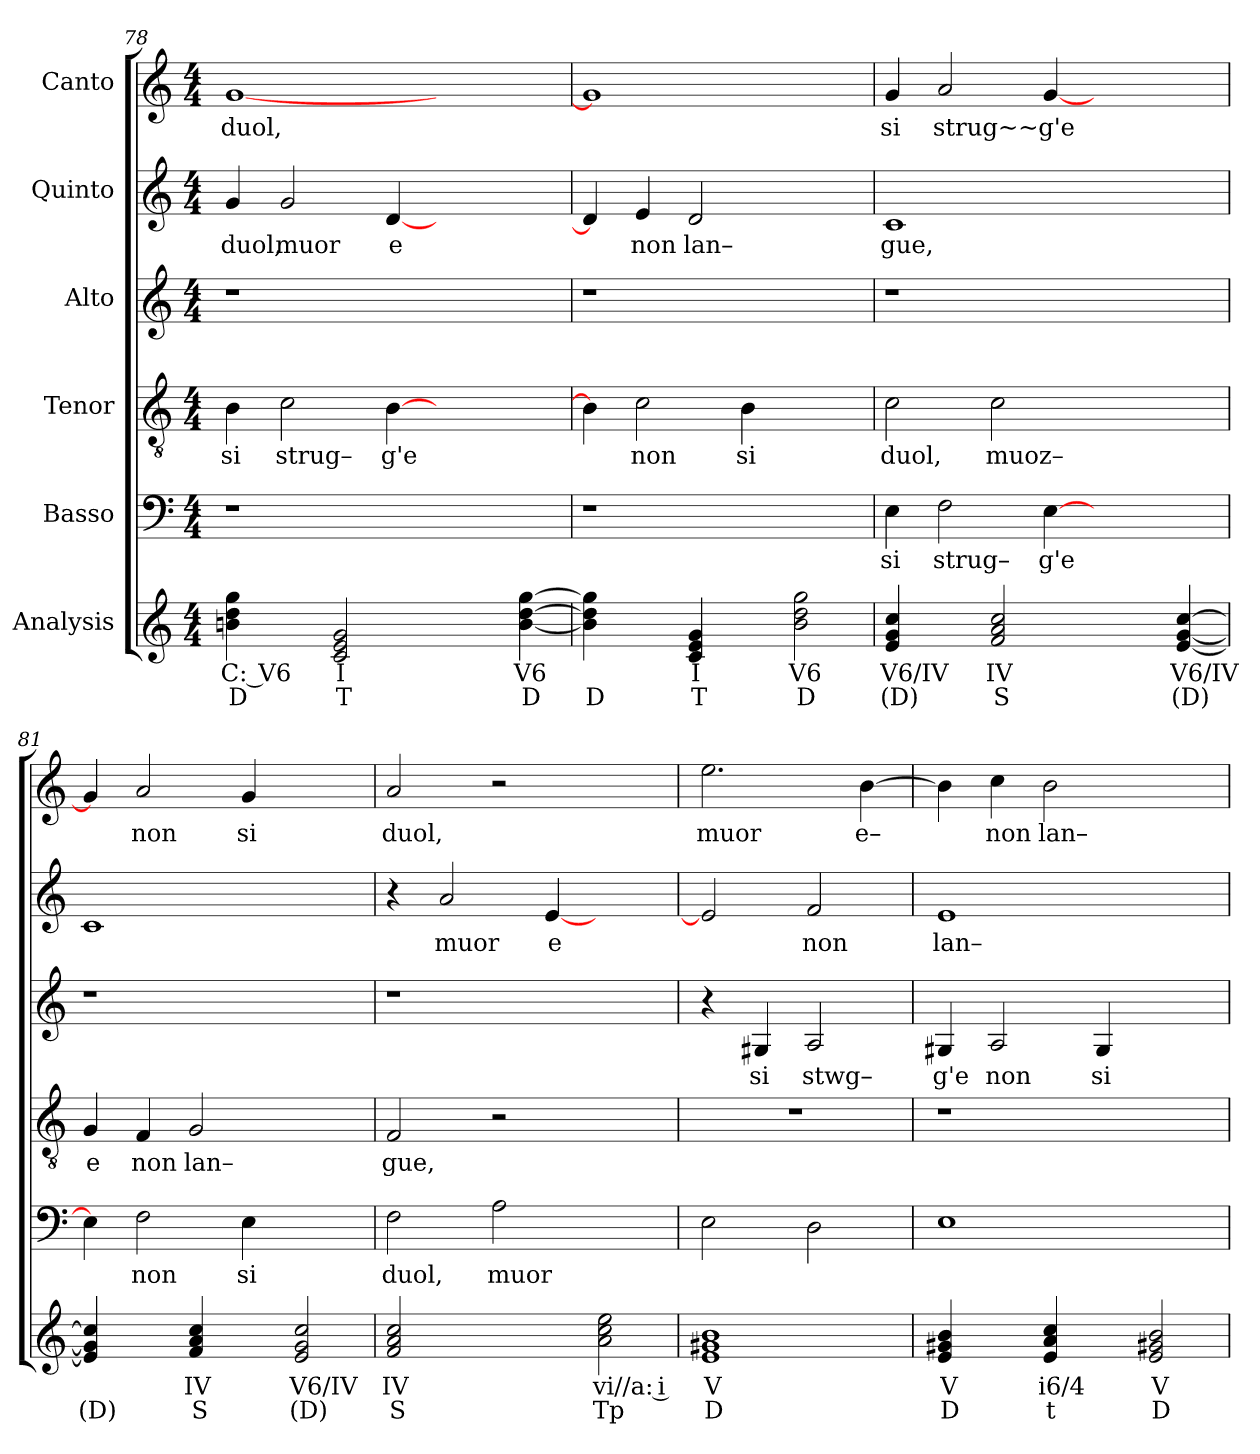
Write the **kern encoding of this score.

**kern	**text	**text	**kern	**text	**kern	**text	**kern	**text	**kern	**text	**kern	**text
*part6	*part6	*part6	*part5	*part5	*part4	*part4	*part3	*part3	*part2	*part2	*part1	*part1
*staff6	*staff6	*staff6	*staff5	*staff5	*staff4	*staff4	*staff3	*staff3	*staff2	*staff2	*staff1	*staff1
*I"Analysis	*	*	*I"Basso	*	*I"Tenor	*	*I"Alto	*	*I"Quinto	*	*I"Canto	*
*	*	*	*clefF4	*	*clefGv2	*	*clefG2	*	*clefG2	*	*clefG2	*
*k[]	*	*	*k[]	*	*k[]	*	*k[]	*	*k[]	*	*k[]	*
*M4/4	*	*	*M4/4	*	*M4/4	*	*M4/4	*	*M4/4	*	*M4/4	*
=78	=78	=78	=78	=78	=78	=78	=78	=78	=78	=78	=78	=78
!	!	!	!	!	!	!LO:LY:b	!	!	!	!	!	!
!	!	!	!	!	!	!	!	!	!	!LO:LY:b	!	!
!	!	!	!	!	!	!	!	!	!	!	!	!LO:LY:b
4bn 4dd 4gg	C: V6	D	1r	.	4B\	si	1r	.	4g/	duol,	[1g	duol,
!	!	!	!	!	!	!LO:LY:b	!	!	!	!	!	!
!	!	!	!	!	!	!	!	!	!	!LO:LY:b	!	!
4ryy	.	.	.	.	2c\	strug–	.	.	2g/	muor	.	.
2c 2e 2g	I	T	.	.	.	.	.	.	.	.	.	.
!	!	!	!	!	!	!LO:LY:b	!	!	!	!	!	!
!	!	!	!	!	!	!	!	!	!	!LO:LY:b	!	!
.	.	.	.	.	[4B\	g'e	.	.	[4d/	e	.	.
2ryy	.	.	2.ryy	.	2.ryy	.	2.ryy	.	2.ryy	.	2.ryy	.
[4b [4dd [4gg	V6	D	.	.	.	.	.	.	.	.	.	.
=79	=79	=79	=79	=79	=79	=79	=79	=79	=79	=79	=79	=79
4b] 4dd] 4gg]	.	D	1r	.	4B\]	.	1r	.	4d/]	.	1g]	.
!	!	!	!	!	!	!LO:LY:b	!	!	!	!	!	!
!	!	!	!	!	!	!	!	!	!	!LO:LY:b	!	!
4ryy	.	.	.	.	2c\	non	.	.	4e/	non	.	.
!	!	!	!	!	!	!	!	!	!	!LO:LY:b	!	!
4c 4e 4g	I	T	.	.	.	.	.	.	2d/	lan–	.	.
!	!	!	!	!	!	!LO:LY:b	!	!	!	!	!	!
4ryy	.	.	.	.	4B\	si	.	.	.	.	.	.
2b 2dd 2gg	V6	D	2ryy	.	2ryy	.	2ryy	.	2ryy	.	2ryy	.
=80	=80	=80	=80	=80	=80	=80	=80	=80	=80	=80	=80	=80
!	!	!	!	!LO:LY:b	!	!	!	!	!	!	!	!
!	!	!	!	!	!	!LO:LY:b	!	!	!	!	!	!
!	!	!	!	!	!	!	!	!	!	!LO:LY:b	!	!
!	!	!	!	!	!	!	!	!	!	!	!	!LO:LY:b
4e 4g 4cc	V6/IV	(D)	4E\	si	2c\	duol,	1r	.	1c	gue,	4g/	si
!	!	!	!	!LO:LY:b	!	!	!	!	!	!	!	!
!	!	!	!	!	!	!	!	!	!	!	!	!LO:LY:b
4ryy	.	.	2F\	strug–	.	.	.	.	.	.	2a/	strug~~
!	!	!	!	!	!	!LO:LY:b	!	!	!	!	!	!
2f 2a 2cc	IV	S	.	.	2c\	muoz–	.	.	.	.	.	.
!	!	!	!	!LO:LY:b	!	!	!	!	!	!	!	!
!	!	!	!	!	!	!	!	!	!	!	!	!LO:LY:b
.	.	.	[4E\	g'e	.	.	.	.	.	.	[4g/	g'e
2ryy	.	.	2.ryy	.	2.ryy	.	2.ryy	.	2.ryy	.	2.ryy	.
[4e [4g [4cc	V6/IV	(D)	.	.	.	.	.	.	.	.	.	.
=81	=81	=81	=81	=81	=81	=81	=81	=81	=81	=81	=81	=81
!	!	!	!	!	!	!LO:LY:b	!	!	!	!	!	!
4e] 4g] 4cc]	.	(D)	4E\]	.	4G/	e	1r	.	1c	.	4g/]	.
!	!	!	!	!LO:LY:b	!	!	!	!	!	!	!	!
!	!	!	!	!	!	!LO:LY:b	!	!	!	!	!	!
!	!	!	!	!	!	!	!	!	!	!	!	!LO:LY:b
4ryy	.	.	2F\	non	4F/	non	.	.	.	.	2a/	non
!	!	!	!	!	!	!LO:LY:b	!	!	!	!	!	!
4f 4a 4cc	IV	S	.	.	2G/	lan–	.	.	.	.	.	.
!	!	!	!	!LO:LY:b	!	!	!	!	!	!	!	!
!	!	!	!	!	!	!	!	!	!	!	!	!LO:LY:b
4ryy	.	.	4E\	si	.	.	.	.	.	.	4g/	si
2e 2g 2cc	V6/IV	(D)	2ryy	.	2ryy	.	2ryy	.	2ryy	.	2ryy	.
=82	=82	=82	=82	=82	=82	=82	=82	=82	=82	=82	=82	=82
!	!	!	!	!LO:LY:b	!	!	!	!	!	!	!	!
!	!	!	!	!	!	!LO:LY:b	!	!	!	!	!	!
!	!	!	!	!	!	!	!	!	!	!	!	!LO:LY:b
2f 2a 2cc	IV	S	2F\	duol,	2F/	gue,	1r	.	4r	.	2a/	duol,
!	!	!	!	!	!	!	!	!	!	!LO:LY:b	!	!
.	.	.	.	.	.	.	.	.	2a/	muor	.	.
!	!	!	!	!LO:LY:b	!	!	!	!	!	!	!	!
2ryy	.	.	2A\	muor	2r	.	.	.	.	.	2r	.
!	!	!	!	!	!	!	!	!	!	!LO:LY:b	!	!
.	.	.	.	.	.	.	.	.	[4e/	e	.	.
2a 2cc 2ee	vi//a: i	Tp	2ryy	.	2ryy	.	2ryy	.	2ryy	.	2ryy	.
=83	=83	=83	=83	=83	=83	=83	=83	=83	=83	=83	=83	=83
!	!	!	!	!	!	!	!	!	!	!	!	!LO:LY:b
1e 1g#X 1b	V	D	2E\	.	1r	.	4r	.	2e/]	.	2.ee\	muor
!	!	!	!	!	!	!	!	!LO:LY:b	!	!	!	!
.	.	.	.	.	.	.	4G#X/	si	.	.	.	.
!	!	!	!	!	!	!	!	!LO:LY:b	!	!	!	!
!	!	!	!	!	!	!	!	!	!	!LO:LY:b	!	!
.	.	.	2D\	.	.	.	2A/	stwg–	2f/	non	.	.
!	!	!	!	!	!	!	!	!	!	!	!	!LO:LY:b
.	.	.	.	.	.	.	.	.	.	.	[4b\	e–
=84	=84	=84	=84	=84	=84	=84	=84	=84	=84	=84	=84	=84
!	!	!	!	!	!	!	!	!LO:LY:b	!	!	!	!
!	!	!	!	!	!	!	!	!	!	!LO:LY:b	!	!
4e 4g#X 4b	V	D	1E	.	1r	.	4G#X/	g'e	1e	lan–	4b\]	.
!	!	!	!	!	!	!	!	!LO:LY:b	!	!	!	!
!	!	!	!	!	!	!	!	!	!	!	!	!LO:LY:b
4ryy	.	.	.	.	.	.	2A/	non	.	.	4cc\	non
!	!	!	!	!	!	!	!	!	!	!	!	!LO:LY:b
4e 4a 4cc	i6/4	t	.	.	.	.	.	.	.	.	2b\	lan–
!	!	!	!	!	!	!	!	!LO:LY:b	!	!	!	!
4ryy	.	.	.	.	.	.	4G#/	si	.	.	.	.
2e 2g#X 2b	V	D	2ryy	.	2ryy	.	2ryy	.	2ryy	.	2ryy	.
=	=	=	=	=	=	=	=	=	=	=	=	=
*-	*-	*-	*-	*-	*-	*-	*-	*-	*-	*-	*-	*-
